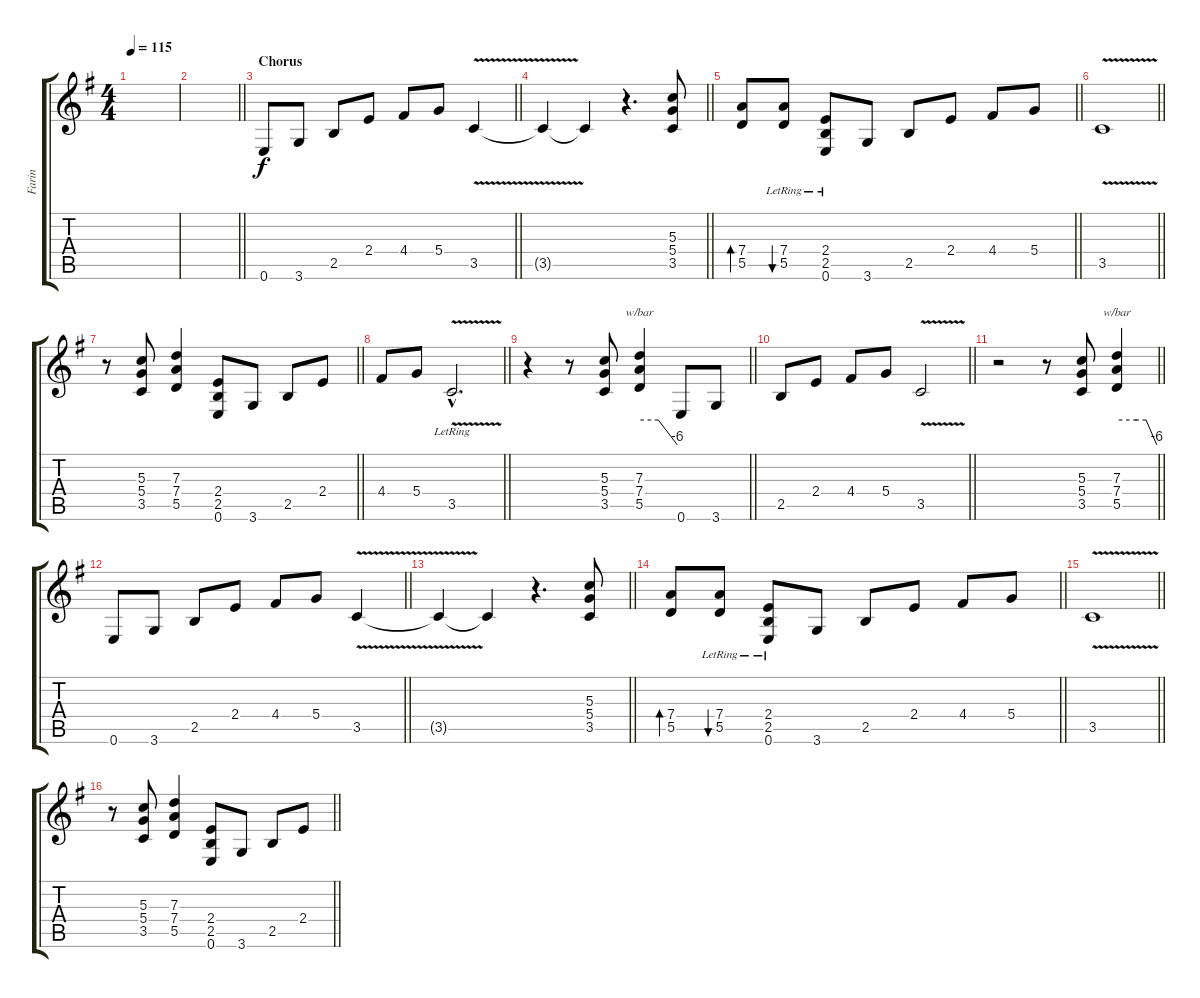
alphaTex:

\track ("Farin" "Farin") {instrument distortionguitar}
\staff {score tabs}
\tuning (E4 B3 G3 D3 A2 E2) {hide}
\ts (4 4)
\tempo 115
\clef g2
\ks eminor
|
\barLineRight lightlight
|
\section ("" "Chorus")
\barLineRight lightlight
0.6.8 3.6.8 2.5.8 2.4.8 4.4.8 5.4.8 3.5{v}.4 |
\barLineRight lightlight
3.5{t}.4 3.5{t}.4 r.4{d} (5.3 5.4 3.5).8 |
\barLineRight lightlight
(7.4 5.5).8{bd 30} (7.4 5.5{lr}).8{bu 30} (2.4{lr} 2.5{lr} 0.6).8 3.6.8 2.5.8 2.4.8 4.4.8 5.4.8 |
\barLineRight lightlight
3.5{v}.1 |
\barLineRight lightlight
r.8 (5.3 5.4 3.5).8 (7.3 7.4 5.5).4 (2.4 2.5 0.6).8 3.6.8 2.5.8 2.4.8 |
\barLineRight lightlight
4.4.8 5.4.8 3.5{v hac lr}.2{d} |
\barLineRight lightlight
r.4 r.8 (5.3 5.4 3.5).8 (7.3 7.4 5.5).4{tbe (custom default 0 0 30 0 60 -24)} 0.6.8 3.6.8 |
\barLineRight lightlight
2.5.8 2.4.8 4.4.8 5.4.8 3.5{v}.2 |
\barLineRight lightlight
r.2 r.8 (5.3 5.4 3.5).8 (7.3 7.4 5.5).4{tbe (custom default 0 0 30 0 44 0 60 -24)} |
\barLineRight lightlight
0.6.8 3.6.8 2.5.8 2.4.8 4.4.8 5.4.8 3.5{v}.4 |
\barLineRight lightlight
3.5{t}.4 3.5{t}.4 r.4{d} (5.3 5.4 3.5).8 |
\barLineRight lightlight
(7.4 5.5).8{bd 30} (7.4 5.5{lr}).8{bu 30} (2.4{lr} 2.5{lr} 0.6).8 3.6.8 2.5.8 2.4.8 4.4.8 5.4.8 |
\barLineRight lightlight
3.5{v}.1 |
\barLineRight lightlight
r.8 (5.3 5.4 3.5).8 (7.3 7.4 5.5).4 (2.4 2.5 0.6).8 3.6.8 2.5.8 2.4.8
